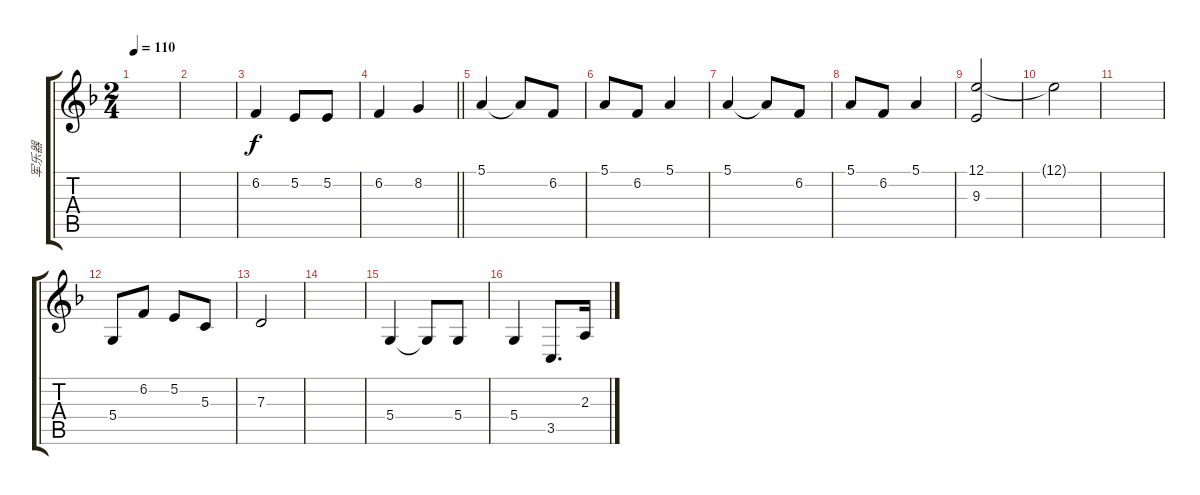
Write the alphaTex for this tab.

\track ("军乐器" "军乐器") {instrument trombone}
\staff {score tabs}
\tuning (E4 B3 G3 D3 A2 E2) {hide}
\ts (2 4)
\tempo 110
\clef g2
\ks dminor
|
|
6.2.4 5.2.8 5.2.8 |
\barLineRight lightlight
6.2.4 8.2.4 |
5.1.4 5.1{t}.8 6.2.8 |
5.1.8 6.2.8 5.1.4 |
5.1.4 5.1{t}.8 6.2.8 |
5.1.8 6.2.8 5.1.4 |
(12.1 9.3).2 |
12.1{t}.2 |
|
5.4.8 6.2.8 5.2.8 5.3.8 |
7.3.2 |
|
5.4.4 5.4{t}.8 5.4.8 |
5.4.4 3.5.8{d} 2.3.16
